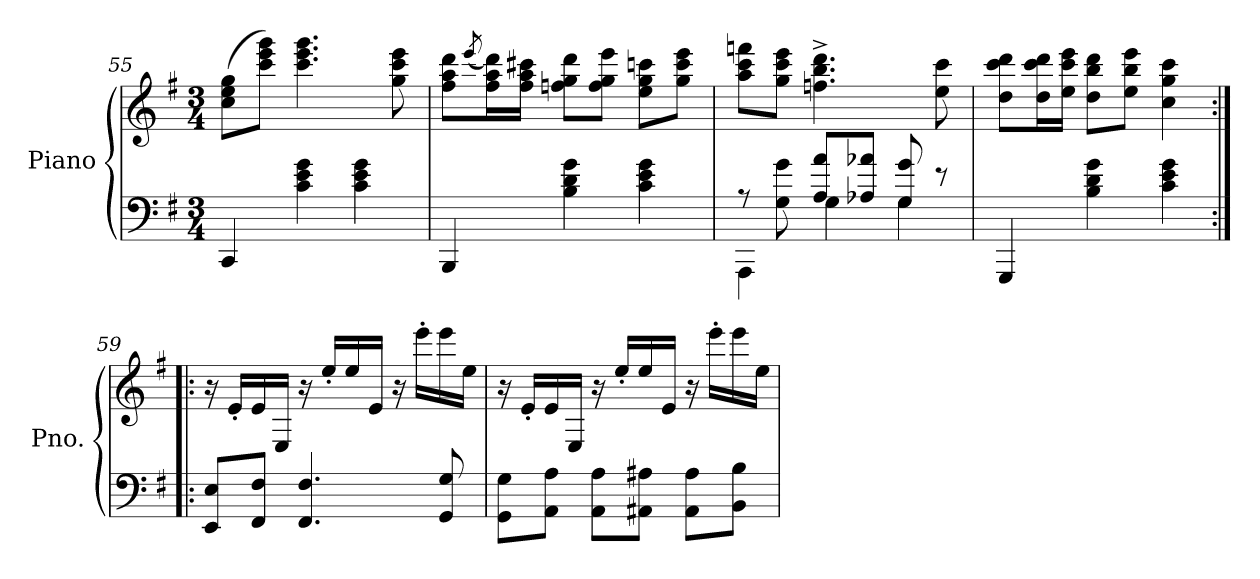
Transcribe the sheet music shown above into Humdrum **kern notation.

**kern	**kern	**dynam
*part1	*part1	*part1
*staff2	*staff1	*staff1/2
*I"Piano	*	*
*I'Pno.	*	*
!!LO:LB:g=z
*clefF4	*clefG2	*
*k[f#]	*k[f#]	*
*M3/4	*M3/4	*
=55	=55	=55
4CC/	(>8cc\ 8ee\ 8gg\L	.
.	8ccc\ 8eee\ 8ggg\J)	.
4c\ 4e\ 4g\	4.ccc\ 4.eee\ 4.ggg\	.
4c\ 4e\ 4g\	.	.
.	8gg\ 8ccc\ 8eee\	.
=56	=56	=56
4BBB/	8ff#\ 8aa\ 8ddd\L	.
.	(>8qeee/	.
.	16ff#\ 16aa\ 16ddd\L)	.
.	16ff#\ 16aa\ 16ccc#X\JJ	.
4B\ 4d\ 4g\	8ffn\ 8gg\ 8ddd\L	.
.	8ff\ 8gg\ 8eee\J	.
4c\ 4e\ 4g\	8ee\ 8gg\ 8cccn\L	.
.	8gg\ 8ccc\ 8eee\J	.
=57	=57	=57
*^	*	*
8r	4AAA\	8aa\ 8ccc\ 8fffn\L	.
8G\ 8g\	.	8gg\ 8ccc\ 8eee\J	.
8A/ 8a/L	4G\	4.ffn\^ 4.bb\^ 4.ddd\^	.
8A-X/ 8a-X/J	.	.	.
8G/ 8g/	4G\	.	.
8r	.	8ee\ 8ccc\	.
*v	*v	*	*
=58	=58	=58
4GGG/	8dd\ 8ccc\ 8ddd\L	.
.	16dd\ 16ccc\ 16ddd\L	.
.	16ee\ 16ccc\ 16eee\JJ	.
4B\ 4d\ 4g\	8dd\ 8bb\ 8ddd\L	.
.	8ee\ 8bb\ 8eee\J	.
4c\ 4e\ 4g\	4cc\ 4gg\ 4ccc\	.
=59:|!|:	=59:|!|:	=59:|!|:
!	!	!LO:DY:b=2
!	!	!LO:DY:n=1:b
8EE/ 8E/L	16r	mf p
.	16e'/LL	.
8FF#/ 8F#/J	16e/	.
.	16E/JJ	.
4.FF#/ 4.F#/	16r	.
.	16ee'/LL	.
.	16ee/	.
.	16e/JJ	.
.	16r	.
.	16eee'\LL	.
8GG/ 8G/	16eee\	.
.	16ee\JJ	.
!!LO:LB:g=z
=60	=60	=60
8GG\ 8G\L	16r	.
.	16e'/LL	.
8AA\ 8A\J	16e/	.
.	16E/JJ	.
8AA\ 8A\L	16r	.
.	16ee'/LL	.
8AA#X\ 8A#X\J	16ee/	.
.	16e/JJ	.
8AA#\ 8A#\L	16r	.
.	16eee'\LL	.
8BB\ 8B\J	16eee\	.
.	16ee\JJ	.
=	=	=
*-	*-	*-
